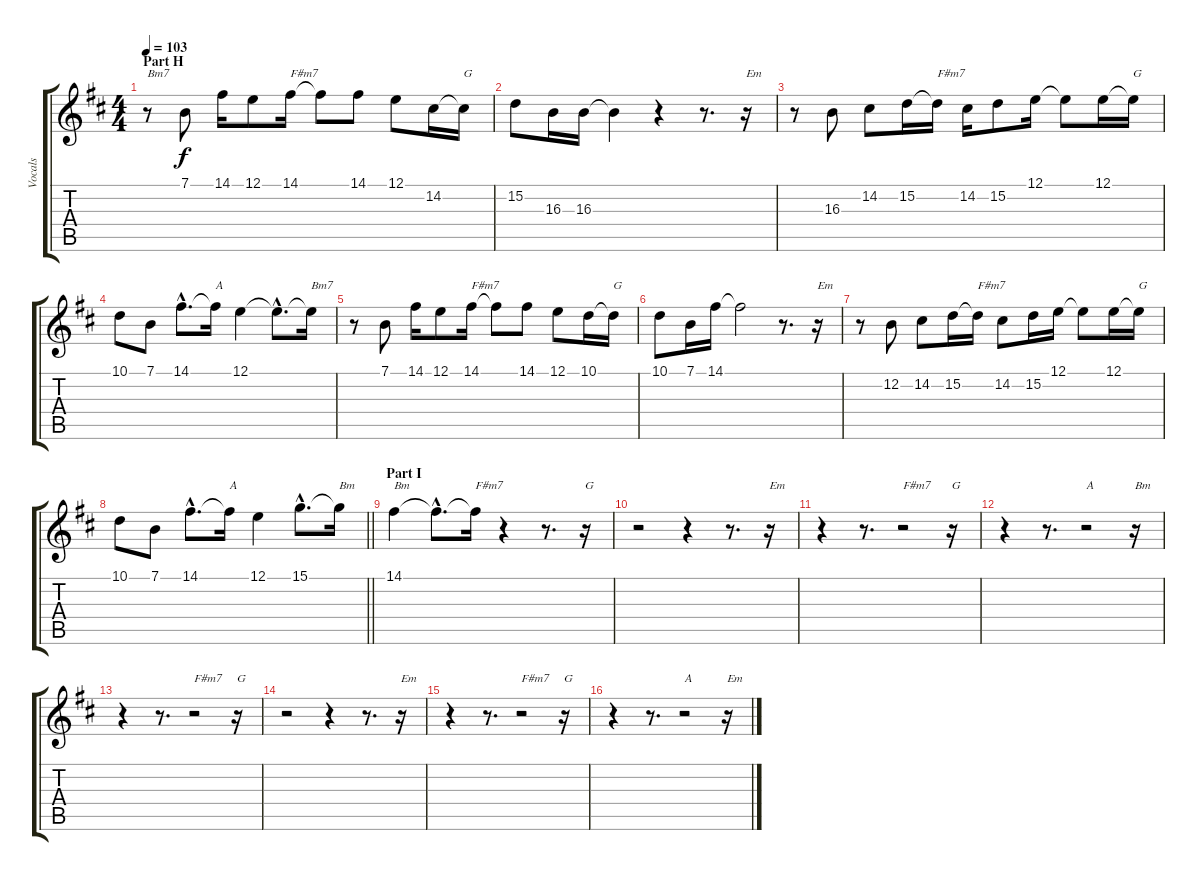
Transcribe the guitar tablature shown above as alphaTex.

\track ("Vocals" "Vocals") {instrument trumpet}
\staff {score tabs}
\tuning (E4 B3 G3 D3 A2 E2) {hide}
\ts (4 4)
\section ("" "Part H")
\tempo 103
\clef g2
\ks d
r.8{txt "Bm7" dy f} 7.1.8 14.1.16 12.1.8 14.1.16{txt "F#m7"} 14.1{t}.8 14.1.8 12.1.8 14.2.16 14.2{t}.16{txt "G"} |
15.2.8 16.3.16 16.3.16 16.3{t}.4 r.4 r.8{d} r.16{txt "Em"} |
r.8 16.3.8 14.2.8 15.2.16 15.2{t}.16{txt "F#m7"} 14.2.16 15.2.8 12.1.16 12.1{t}.8 12.1.16 12.1{t}.16{txt "G"} |
10.1.8 7.1.8 14.1{hac}.8{d} 14.1{t}.16{txt "A"} 12.1.4 12.1{hac t}.8{d} 12.1{t}.16{txt "Bm7"} |
r.8 7.1.8 14.1.16 12.1.8 14.1.16{txt "F#m7"} 14.1{t}.8 14.1.8 12.1.8 10.1.16 10.1{t}.16{txt "G"} |
10.1.8 7.1.16 14.1.16 14.1{t}.2 r.8{d} r.16{txt "Em"} |
r.8 12.2.8 14.2.8 15.2.16 15.2{t}.16{txt "F#m7"} 14.2.8 15.2.16 12.1.16 12.1{t}.8 12.1.16 12.1{t}.16{txt "G"} |
\barLineRight lightlight
10.1.8 7.1.8 14.1{hac}.8{d} 14.1{t}.16{txt "A"} 12.1.4 15.1{hac}.8{d} 15.1{t}.16{txt "Bm"} |
\section ("" "Part I")
14.1.4{txt "Bm"} 14.1{hac t}.8{d} 14.1{t}.16{txt "F#m7"} r.4 r.8{d} r.16{txt "G"} |
r.2 r.4 r.8{d} r.16{txt "Em"} |
r.4 r.8{d} r.2{txt "F#m7"} r.16{txt "G"} |
r.4 r.8{d} r.2{txt "A"} r.16{txt "Bm"} |
r.4 r.8{d} r.2{txt "F#m7"} r.16{txt "G"} |
r.2 r.4 r.8{d} r.16{txt "Em"} |
r.4 r.8{d} r.2{txt "F#m7"} r.16{txt "G"} |
r.4 r.8{d} r.2{txt "A"} r.16{txt "Em"}
